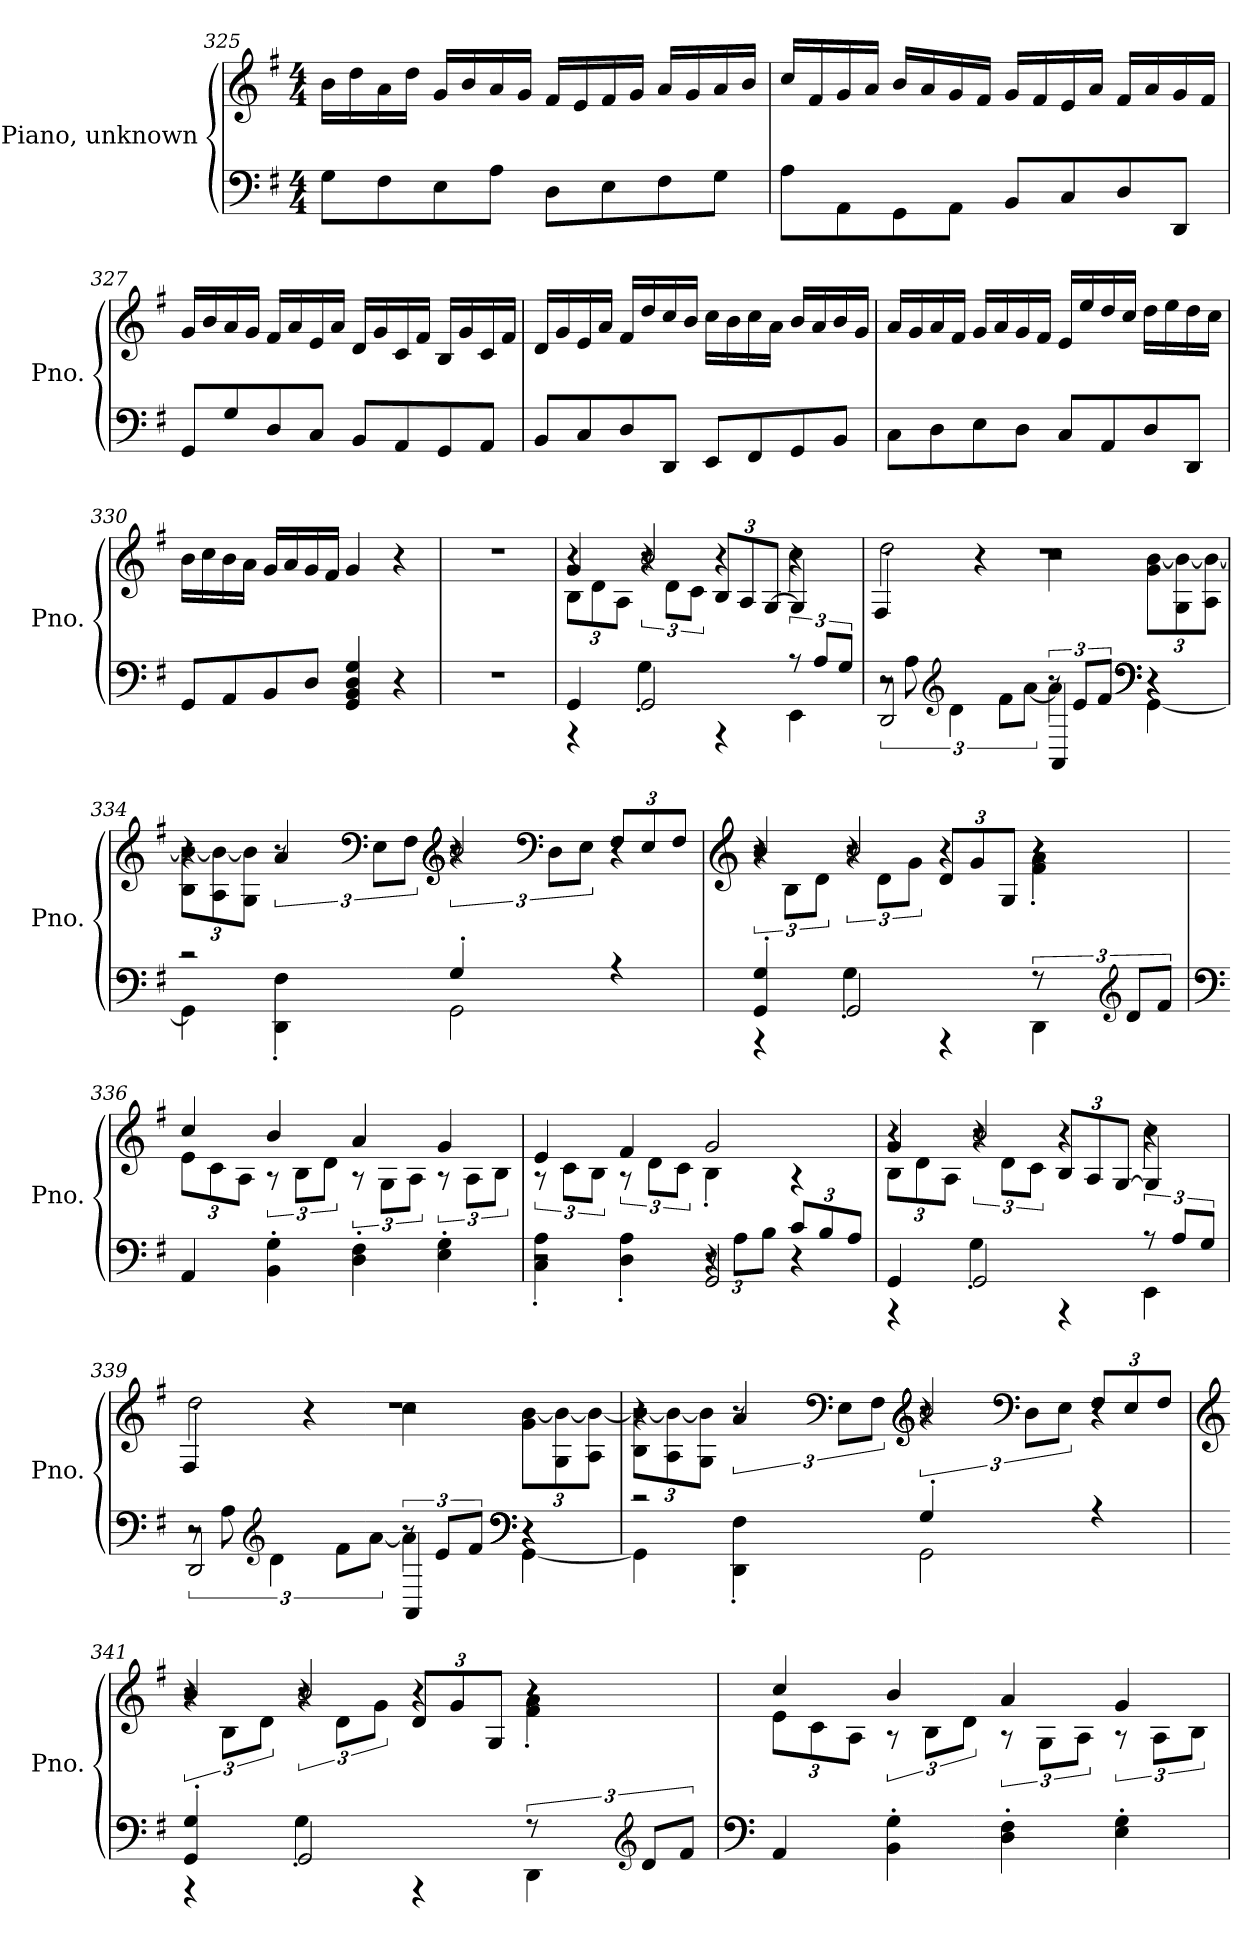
**kern	**kern
*part1	*part1
*staff2	*staff1
*I"Piano, unknown	*
*I'Pno.	*
*clefF4	*clefG2
*k[f#]	*k[f#]
*M4/4	*M4/4
=325	=325
8G\L	16b\LL
.	16dd\
8F#\	16a\
.	16dd\JJ
8E\	16g/LL
.	16b/
8A\J	16a/
.	16g/JJ
8D\L	16f#/LL
.	16e/
8E\	16f#/
.	16g/JJ
8F#\	16a/LL
.	16g/
8G\J	16a/
.	16b/JJ
!!LO:PB:g=z
=326	=326
8A\L	16cc/LL
.	16f#/
8AA\	16g/
.	16a/JJ
8GG\	16b/LL
.	16a/
8AA\J	16g/
.	16f#/JJ
8BB/L	16g/LL
.	16f#/
8C/	16e/
.	16a/JJ
8D/	16f#/LL
.	16a/
8DD/J	16g/
.	16f#/JJ
=327	=327
8GG/L	16g/LL
.	16b/
8G/	16a/
.	16g/JJ
8D/	16f#/LL
.	16a/
8C/J	16e/
.	16a/JJ
8BB/L	16d/LL
.	16g/
8AA/	16c/
.	16f#/JJ
8GG/	16B/LL
.	16g/
8AA/J	16c/
.	16f#/JJ
!!LO:LB:g=z
=328	=328
8BB/L	16d/LL
.	16g/
8C/	16e/
.	16a/JJ
8D/	16f#/LL
.	16dd/
8DD/J	16cc/
.	16b/JJ
8EE/L	16cc\LL
.	16b\
8FF#/	16cc\
.	16a\JJ
8GG/	16b/LL
.	16a/
8BB/J	16b/
.	16g/JJ
=329	=329
8C\L	16a/LL
.	16g/
8D\	16a/
.	16f#/JJ
8E\	16g/LL
.	16a/
8D\J	16g/
.	16f#/JJ
8C/L	16e/LL
.	16ee/
8AA/	16dd/
.	16cc/JJ
8D/	16dd\LL
.	16ee\
8DD/J	16dd\
.	16cc\JJ
=330	=330
8GG/L	16b\LL
.	16cc\
8AA/	16b\
.	16a\JJ
8BB/	16g/LL
.	16a/
8D/J	16g/
.	16f#/JJ
4GG/ 4BB/ 4D/ 4G/	4g/
4r	4r
=331	=331
1r	1r
!!LO:LB:g=z
=332	=332
*^	*^
*	*	*	*Xbrackettup
*	*	*	*^
4GG/	4r	4r	12B\L	4g/
.	.	.	12d\	.
.	.	.	12A\J	.
*	*	*	*brackettup	*
2GG/	4G'\	2b/	12r	4r
.	.	.	12d\L	.
.	.	.	12c\J	.
*	*	*	*	*Xbrackettup
.	4r	.	4r	12B/L
.	.	.	.	12A/
.	.	.	.	[12G/J
12r	4EE\	4r	4cc\	4G/]
12A/L	.	.	.	.
12G/J	.	.	.	.
=333	=333	=333	=333	=333
*	*^	*	*	*
2DD/	12r	2r	1r	2dd\	4F#'/
.	12A\	.	.	.	.
*clefG2	*	*	*	*	*
.	6d\	.	.	.	.
.	.	.	.	.	4r
.	12f#\L	.	.	.	.
.	[12a\J	.	.	.	.
12r	4a\]	4AA/	.	4cc\	2r
12e/L	.	.	.	.	.
12f#/J	.	.	.	.	.
*clefF4	*	*	*	*	*
4r	[4GG\	4r	.	12g\ [12b\L	.
.	.	.	.	12G\ 12b\_	.
.	.	.	.	12A\ 12b\_J	.
*	*v	*v	*	*	*
!!LO:LB:g=z	!!	!!
=334	=334	=334	=334	=334
2r	4GG\]	2r	12B\ 12b\_L	4r
.	.	.	12A\ 12b\_	.
.	.	.	12G\ 12b\]J	.
*	*	*	*brackettup	*
.	4DD\' 4F#\'	.	12r	4a/
*	*	*clefF4	*	*
.	.	.	12E\L	.
.	.	.	12F#\J	.
*	*	*clefG2	*	*
4G'/	2GG\	2b/	12r	4r
*	*	*clefF4	*	*
.	.	.	12D\L	.
.	.	.	12E\J	.
*	*	*	*	*Xbrackettup
4r	.	.	4r	12F#/L
.	.	.	.	12E/
.	.	.	.	12F#/J
=335	=335	=335	=335	=335
*	*	*clefG2	*	*
*	*	*	*brackettup	*
4GG/' 4G/'	4r	4r	12r	4b/
.	.	.	12B\L	.
.	.	.	12d\J	.
2GG/	4G'\	2b/	12r	4r
.	.	.	12d\L	.
.	.	.	12g\J	.
*	*	*	*	*Xbrackettup
.	4r	.	4r	12d/L
.	.	.	.	12g/
.	.	.	.	12G/J
12r	4DD\	4r	4f#\' 4a\'	4r
*clefG2	*	*	*	*
12d/L	.	.	.	.
12f#/J	.	.	.	.
*v	*v	*	*	*
*	*v	*v	*v
!!LO:LB:g=z
=336	=336
*clefF4	*
*	*^
4AA/	4cc/	12e\L
.	.	12c\
.	.	12A\J
*	*	*brackettup
4BB\' 4G\'	4b/	12r
.	.	12B\L
.	.	12d\J
4D\' 4F#\'	4a/	12r
.	.	12G\L
.	.	12A\J
4E\' 4G\'	4g/	12r
.	.	12A\L
.	.	12B\J
=337	=337	=337
*^	*	*
*	*^	*	*
2r	4C\' 4A\'	2r	4e/	12r
.	.	.	.	12c\L
.	.	.	.	12B\J
.	4D\' 4A\'	.	4f#/	12r
.	.	.	.	12d\L
.	.	.	.	12c\J
4r	12r	2GG/	2g/	4B'\
.	12A\L	.	.	.
.	12B\J	.	.	.
*Xbrackettup	*	*	*	*
12c/L	4r	.	.	4r
12B/	.	.	.	.
12A/J	.	.	.	.
*	*v	*v	*	*
=338	=338	=338	=338
*	*	*	*Xbrackettup
*	*	*	*^
4GG/	4r	4r	12B\L	4g/
.	.	.	12d\	.
.	.	.	12A\J	.
*	*	*	*brackettup	*
2GG/	4G'\	2b/	12r	4r
.	.	.	12d\L	.
.	.	.	12c\J	.
*	*	*	*	*Xbrackettup
.	4r	.	4r	12B/L
.	.	.	.	12A/
.	.	.	.	[12G/J
*brackettup	*	*	*	*
12r	4EE\	4r	4cc\	4G/]
12A/L	.	.	.	.
12G/J	.	.	.	.
!!LO:LB:g=z	!!	!!
=339	=339	=339	=339	=339
*	*^	*	*	*
2DD/	12r	2r	1r	2dd\	4F#'/
.	12A\	.	.	.	.
*clefG2	*	*	*	*	*
.	6d\	.	.	.	.
.	.	.	.	.	4r
.	12f#\L	.	.	.	.
.	[12a\J	.	.	.	.
12r	4a\]	4AA/	.	4cc\	2r
12e/L	.	.	.	.	.
12f#/J	.	.	.	.	.
*clefF4	*	*	*	*	*
4r	[4GG\	4r	.	12g\ [12b\L	.
.	.	.	.	12G\ 12b\_	.
.	.	.	.	12A\ 12b\_J	.
*	*v	*v	*	*	*
=340	=340	=340	=340	=340
2r	4GG\]	2r	12B\ 12b\_L	4r
.	.	.	12A\ 12b\_	.
.	.	.	12G\ 12b\]J	.
*	*	*	*brackettup	*
.	4DD\' 4F#\'	.	12r	4a/
*	*	*clefF4	*	*
.	.	.	12E\L	.
.	.	.	12F#\J	.
*	*	*clefG2	*	*
4G'/	2GG\	2b/	12r	4r
*	*	*clefF4	*	*
.	.	.	12D\L	.
.	.	.	12E\J	.
*	*	*	*	*Xbrackettup
4r	.	.	4r	12F#/L
.	.	.	.	12E/
.	.	.	.	12F#/J
!!LO:PB:g=z	!!	!!
=341	=341	=341	=341	=341
*	*	*clefG2	*	*
*	*	*	*brackettup	*
4GG/' 4G/'	4r	4r	12r	4b/
.	.	.	12B\L	.
.	.	.	12d\J	.
2GG/	4G'\	2b/	12r	4r
.	.	.	12d\L	.
.	.	.	12g\J	.
*	*	*	*	*Xbrackettup
.	4r	.	4r	12d/L
.	.	.	.	12g/
.	.	.	.	12G/J
12r	4DD\	4r	4f#\' 4a\'	4r
*clefG2	*	*	*	*
12d/L	.	.	.	.
12f#/J	.	.	.	.
*v	*v	*	*	*
*	*v	*v	*v
=342	=342
*clefF4	*
*	*^
4AA/	4cc/	12e\L
.	.	12c\
.	.	12A\J
*	*	*brackettup
4BB\' 4G\'	4b/	12r
.	.	12B\L
.	.	12d\J
4D\' 4F#\'	4a/	12r
.	.	12G\L
.	.	12A\J
4E\' 4G\'	4g/	12r
.	.	12A\L
.	.	12B\J
*	*v	*v
=	=
*-	*-
